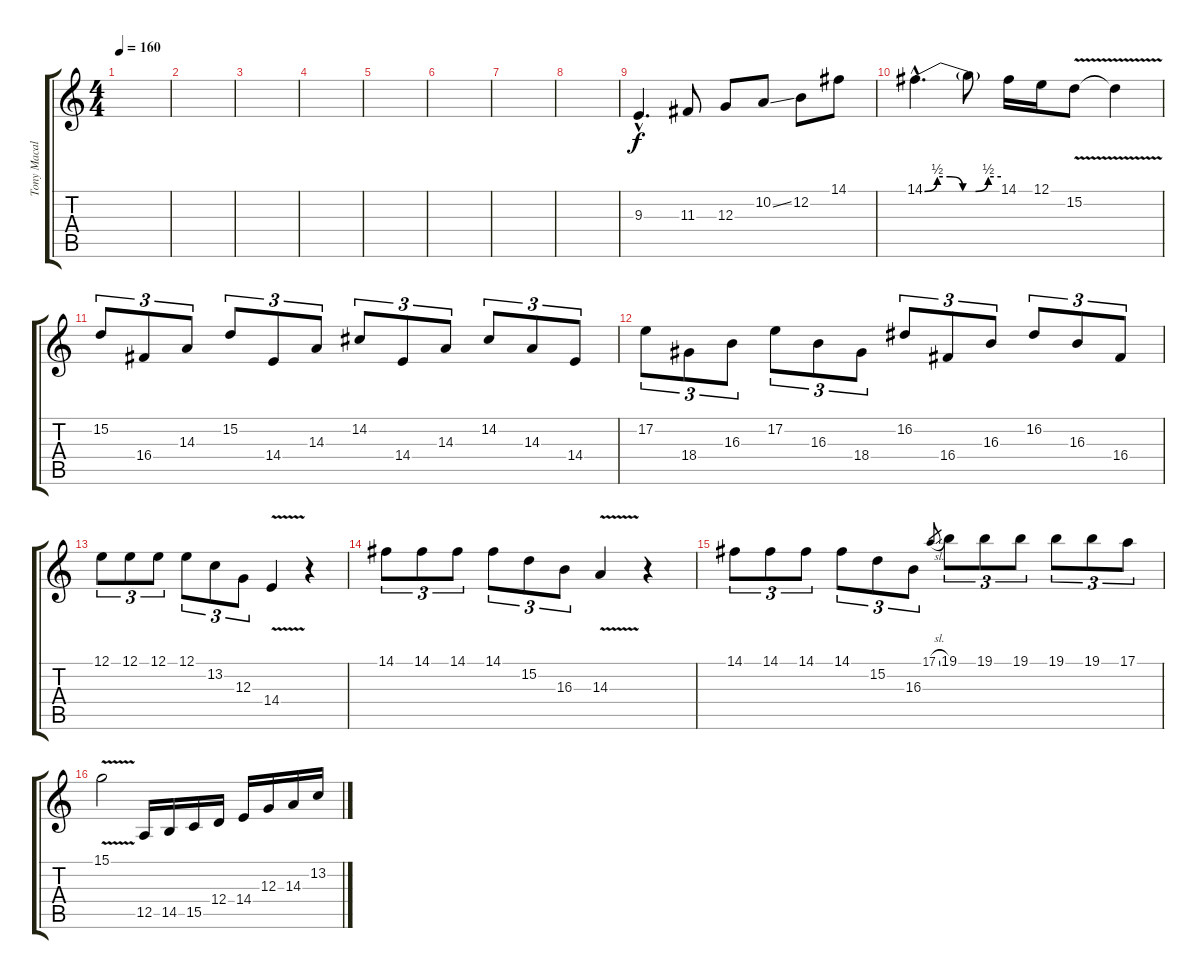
\track ("Tony Macalpine" "Tony Macal") {instrument lead1square}
\staff {score tabs}
\tuning (E4 B3 G3 D3 A2 E2) {hide}
\ts (4 4)
\tempo 160
\clef g2
\ks c
|
|
|
|
|
|
|
|
9.3{hac}.4{d} 11.3.8 12.3.8 10.2{ss}.8 12.2.8 14.1.8 |
14.1{be (custom 0 0 10 2 20 2 30 0 40 0 50 2 60 2) hac}.4{d} 14.1{t}.8 14.1.16 12.1.16 15.2{v}.8 15.2{t}.4 |
15.2.8{tu (3 2)} 16.4.8{tu (3 2)} 14.3.8{tu (3 2)} 15.2.8{tu (3 2)} 14.4.8{tu (3 2)} 14.3.8{tu (3 2)} 14.2.8{tu (3 2)} 14.4.8{tu (3 2)} 14.3.8{tu (3 2)} 14.2.8{tu (3 2)} 14.3.8{tu (3 2)} 14.4.8{tu (3 2)} |
17.2.8{tu (3 2)} 18.4.8{tu (3 2)} 16.3.8{tu (3 2)} 17.2.8{tu (3 2)} 16.3.8{tu (3 2)} 18.4.8{tu (3 2)} 16.2.8{tu (3 2)} 16.4.8{tu (3 2)} 16.3.8{tu (3 2)} 16.2.8{tu (3 2)} 16.3.8{tu (3 2)} 16.4.8{tu (3 2)} |
12.1.8{tu (3 2)} 12.1.8{tu (3 2)} 12.1.8{tu (3 2)} 12.1.8{tu (3 2)} 13.2.8{tu (3 2)} 12.3.8{tu (3 2)} 14.4{v}.4 r.4 |
14.1.8{tu (3 2)} 14.1.8{tu (3 2)} 14.1.8{tu (3 2)} 14.1.8{tu (3 2)} 15.2.8{tu (3 2)} 16.3.8{tu (3 2)} 14.3{v}.4 r.4 |
14.1.8{tu (3 2)} 14.1.8{tu (3 2)} 14.1.8{tu (3 2)} 14.1.8{tu (3 2)} 15.2.8{tu (3 2)} 16.3.8{tu (3 2)} 17.1{sl}.8{gr} 19.1.8{tu (3 2)} 19.1.8{tu (3 2)} 19.1.8{tu (3 2)} 19.1.8{tu (3 2)} 19.1.8{tu (3 2)} 17.1.8{tu (3 2)} |
15.1{v}.2 12.5.16 14.5.16 15.5.16 12.4.16 14.4.16 12.3.16 14.3.16 13.2.16
